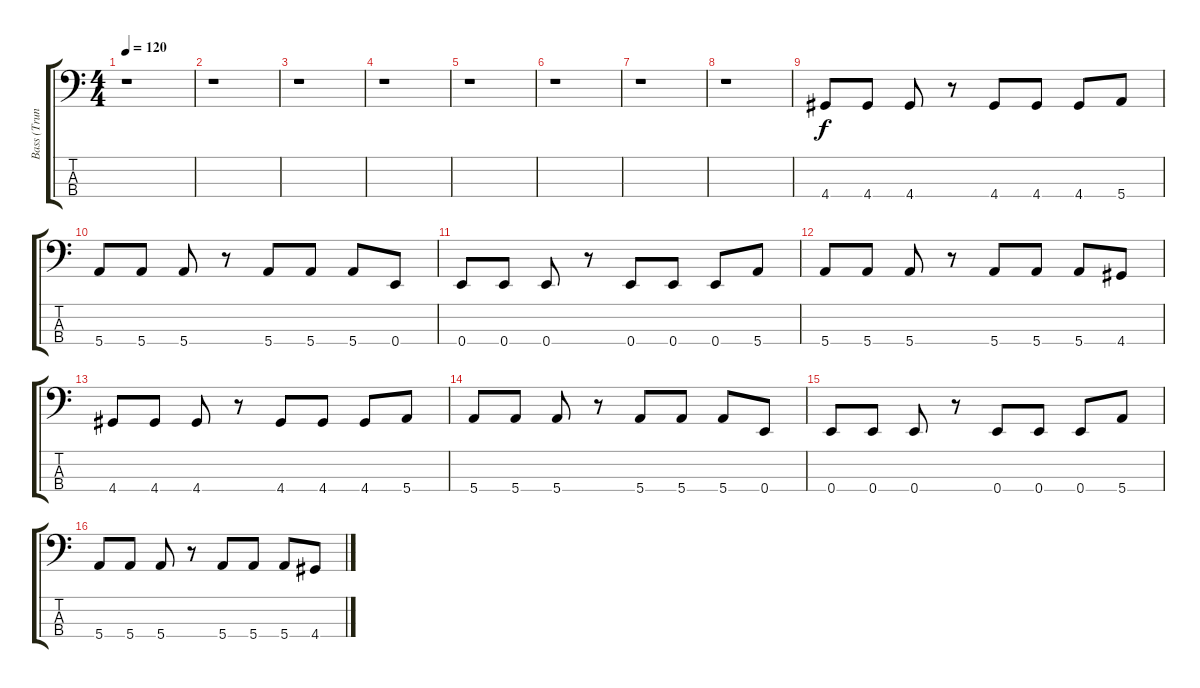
\track ("Bass (Trung do)" "Bass (Trun") {instrument electricbassfinger}
\staff {score tabs}
\tuning (G2 D2 A1 E1) {hide}
\ts (4 4)
\tempo 120
\clef f4
\ks c
r.1{dy f instrument electricbassfinger} |
r.1 |
r.1 |
r.1 |
r.1 |
r.1 |
r.1 |
r.1 |
4.4.8 4.4.8 4.4.8 r.8 4.4.8 4.4.8 4.4.8 5.4.8 |
5.4.8 5.4.8 5.4.8 r.8 5.4.8 5.4.8 5.4.8 0.4.8 |
0.4.8 0.4.8 0.4.8 r.8 0.4.8 0.4.8 0.4.8 5.4.8 |
5.4.8 5.4.8 5.4.8 r.8 5.4.8 5.4.8 5.4.8 4.4.8 |
4.4.8 4.4.8 4.4.8 r.8 4.4.8 4.4.8 4.4.8 5.4.8 |
5.4.8 5.4.8 5.4.8 r.8 5.4.8 5.4.8 5.4.8 0.4.8 |
0.4.8 0.4.8 0.4.8 r.8 0.4.8 0.4.8 0.4.8 5.4.8 |
5.4.8 5.4.8 5.4.8 r.8 5.4.8 5.4.8 5.4.8 4.4.8
